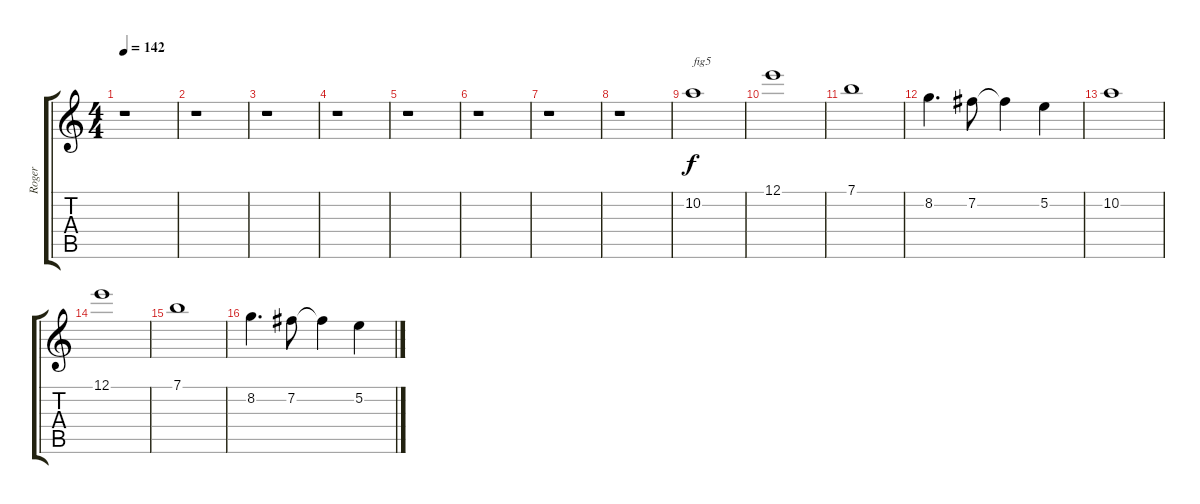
\track ("Roger" "Roger") {instrument acousticguitarsteel}
\staff {score tabs}
\tuning (E4 B3 G3 D3 A2 E2) {hide}
\ts (4 4)
\tempo 142
\clef g2
\ks c
r.1{dy f} |
r.1 |
r.1 |
r.1 |
r.1 |
r.1 |
r.1 |
r.1 |
10.2.1{txt "fig5" instrument synthstrings1} |
12.1.1 |
7.1.1 |
8.2.4{d} 7.2.8 7.2{t}.4 5.2.4 |
10.2.1 |
12.1.1 |
7.1.1 |
8.2.4{d} 7.2.8 7.2{t}.4 5.2.4
